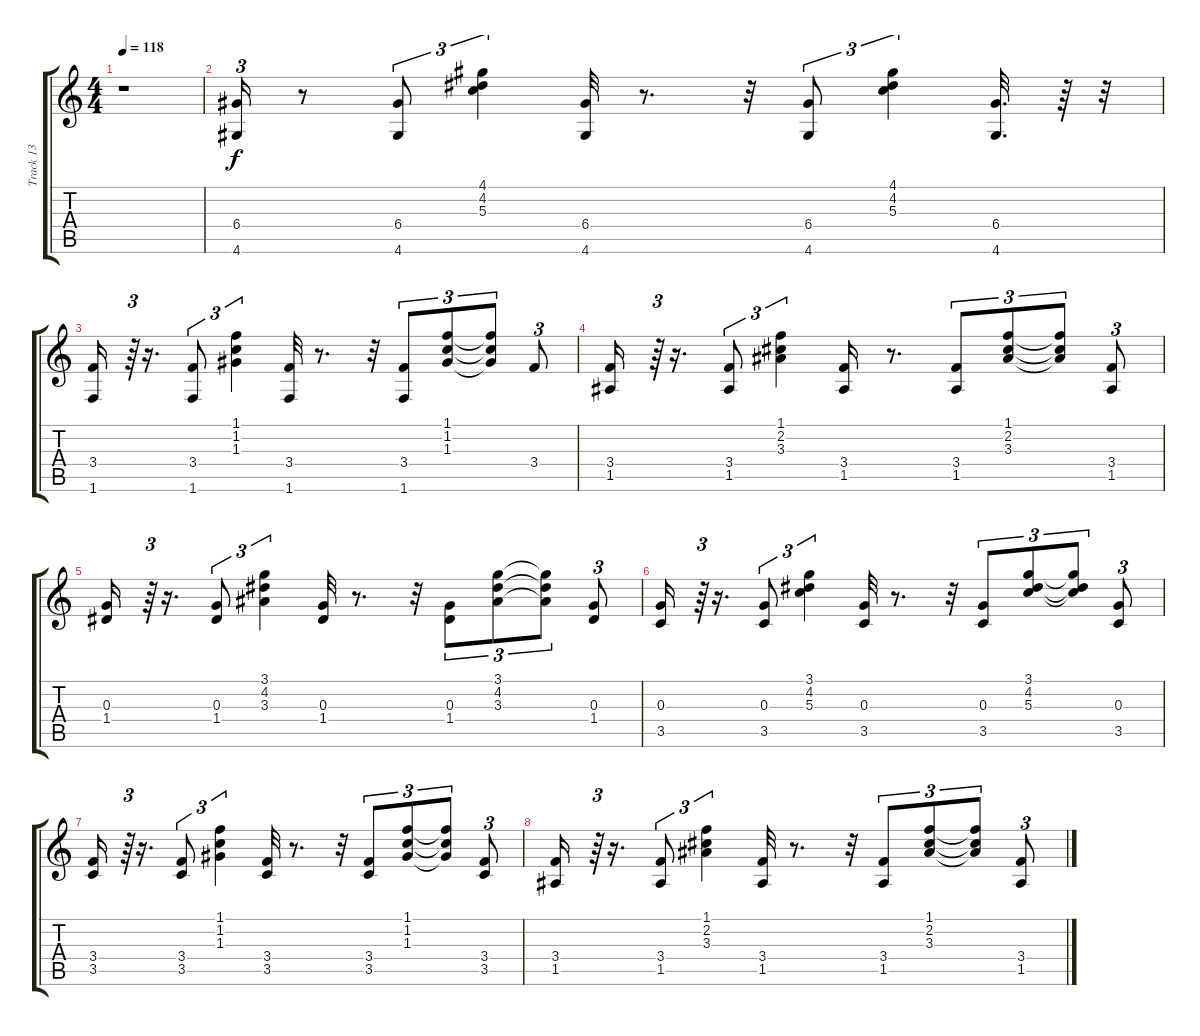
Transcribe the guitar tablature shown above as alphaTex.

\track ("Track 13" "Track 13") {instrument acousticguitarnylon}
\staff {score tabs}
\tuning (E4 B3 G3 D3 A2 E2) {hide}
\ts (4 4)
\tempo 118
\clef g2
\ks c
r.1{dy f} |
(6.4 4.6).16{tu (3 2)} r.8 (6.4 4.6).8{tu (3 2)} (4.1 4.2 5.3).4{tu (3 2)} (6.4 4.6).32 r.8{d} r.32 (6.4 4.6).8{tu (3 2)} (4.1 4.2 5.3).4{tu (3 2)} (6.4 4.6).32{d} r.64 r.32 |
(3.4 1.6).16 r.64{tu (3 2)} r.16{d} (3.4 1.6).8{tu (3 2)} (1.1 1.2 1.3).4{tu (3 2)} (3.4 1.6).32 r.8{d} r.32 (3.4 1.6).8{tu (3 2)} (1.1 1.2 1.3).8{tu (3 2)} (1.1{t} 1.2{t} 1.3{t}).8{tu (3 2)} 3.4.8{tu (3 2)} |
(3.4 1.5).16 r.64{tu (3 2)} r.16{d} (3.4 1.5).8{tu (3 2)} (1.1 2.2 3.3).4{tu (3 2)} (3.4 1.5).16 r.8{d} (3.4 1.5).8{tu (3 2)} (1.1 2.2 3.3).8{tu (3 2)} (1.1{t} 2.2{t} 3.3{t}).8{tu (3 2)} (3.4 1.5).8{tu (3 2)} |
(0.3 1.4).16 r.64{tu (3 2)} r.16{d} (0.3 1.4).8{tu (3 2)} (3.1 4.2 3.3).4{tu (3 2)} (0.3 1.4).32 r.8{d} r.32 (0.3 1.4).8{tu (3 2)} (3.1 4.2 3.3).8{tu (3 2)} (3.1{t} 4.2{t} 3.3{t}).8{tu (3 2)} (0.3 1.4).8{tu (3 2)} |
(0.3 3.5).16 r.64{tu (3 2)} r.16{d} (0.3 3.5).8{tu (3 2)} (3.1 4.2 5.3).4{tu (3 2)} (0.3 3.5).32 r.8{d} r.32 (0.3 3.5).8{tu (3 2)} (3.1 4.2 5.3).8{tu (3 2)} (3.1{t} 4.2{t} 5.3{t}).8{tu (3 2)} (0.3 3.5).8{tu (3 2)} |
(3.4 3.5).16 r.64{tu (3 2)} r.16{d} (3.4 3.5).8{tu (3 2)} (1.1 1.2 1.3).4{tu (3 2)} (3.4 3.5).32 r.8{d} r.32 (3.4 3.5).8{tu (3 2)} (1.1 1.2 1.3).8{tu (3 2)} (1.1{t} 1.2{t} 1.3{t}).8{tu (3 2)} (3.4 3.5).8{tu (3 2)} |
(3.4 1.5).16 r.64{tu (3 2)} r.16{d} (3.4 1.5).8{tu (3 2)} (1.1 2.2 3.3).4{tu (3 2)} (3.4 1.5).32 r.8{d} r.32 (3.4 1.5).8{tu (3 2)} (1.1 2.2 3.3).8{tu (3 2)} (1.1{t} 2.2{t} 3.3{t}).8{tu (3 2)} (3.4 1.5).8{tu (3 2)}
